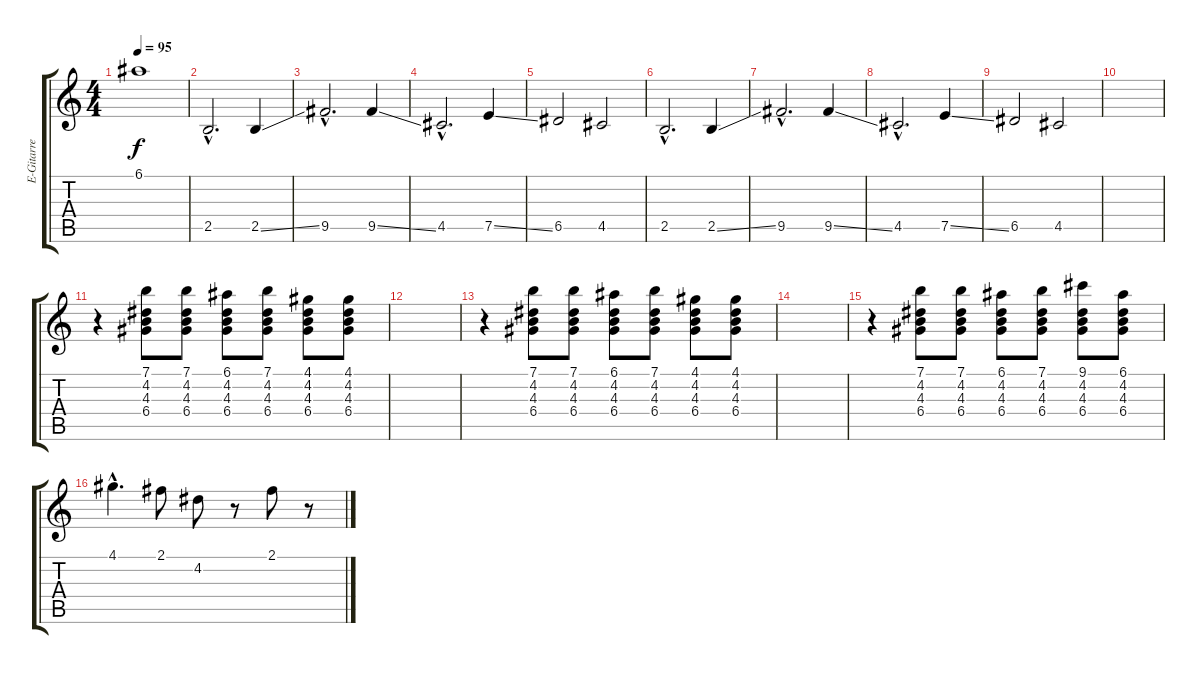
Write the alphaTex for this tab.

\track ("E-Gitarre" "E-Gitarre") {instrument overdrivenguitar}
\staff {score tabs}
\tuning (E4 B3 G3 D3 A2 E2) {hide}
\ts (4 4)
\tempo 95
\clef g2
\ks c
6.1.1{dy f} |
2.5{hac}.2{d volume 16 instrument overdrivenguitar} 2.5{ss}.4 |
9.5{hac}.2{d} 9.5{ss}.4 |
4.5{hac}.2{d} 7.5{ss}.4 |
6.5.2 4.5.2 |
2.5{hac}.2{d} 2.5{ss}.4 |
9.5{hac}.2{d} 9.5{ss}.4 |
4.5{hac}.2{d} 7.5{ss}.4 |
6.5.2 4.5.2 |
|
r.4{volume 12 instrument electricpiano2} (7.1 4.2 4.3 6.4).8 (7.1 4.2 4.3 6.4).8 (6.1 4.2 4.3 6.4).8 (7.1 4.2 4.3 6.4).8 (4.1 4.2 4.3 6.4).8 (4.1 4.2 4.3 6.4).8 |
|
r.4{volume 12 instrument electricpiano2} (7.1 4.2 4.3 6.4).8 (7.1 4.2 4.3 6.4).8 (6.1 4.2 4.3 6.4).8 (7.1 4.2 4.3 6.4).8 (4.1 4.2 4.3 6.4).8 (4.1 4.2 4.3 6.4).8 |
|
r.4{volume 12 instrument electricpiano2} (7.1 4.2 4.3 6.4).8 (7.1 4.2 4.3 6.4).8 (6.1 4.2 4.3 6.4).8 (7.1 4.2 4.3 6.4).8 (9.1 4.2 4.3 6.4).8 (6.1 4.2 4.3 6.4).8 |
4.1{hac}.4{d} 2.1.8 4.2.8 r.8 2.1.8 r.8
